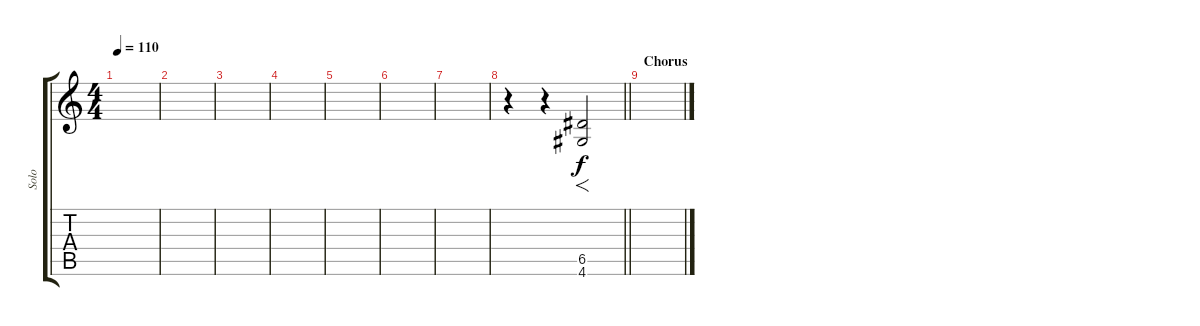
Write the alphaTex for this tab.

\track ("Solo" "Solo") {instrument distortionguitar}
\staff {score tabs}
\tuning (E4 B3 G3 D3 A2 E2) {hide}
\ts (4 4)
\tempo 110
\clef g2
\ks c
|
|
|
|
|
|
|
\barLineRight lightlight
r.4 r.4 (6.5 4.6).2{f} |
\section ("" "Chorus")
